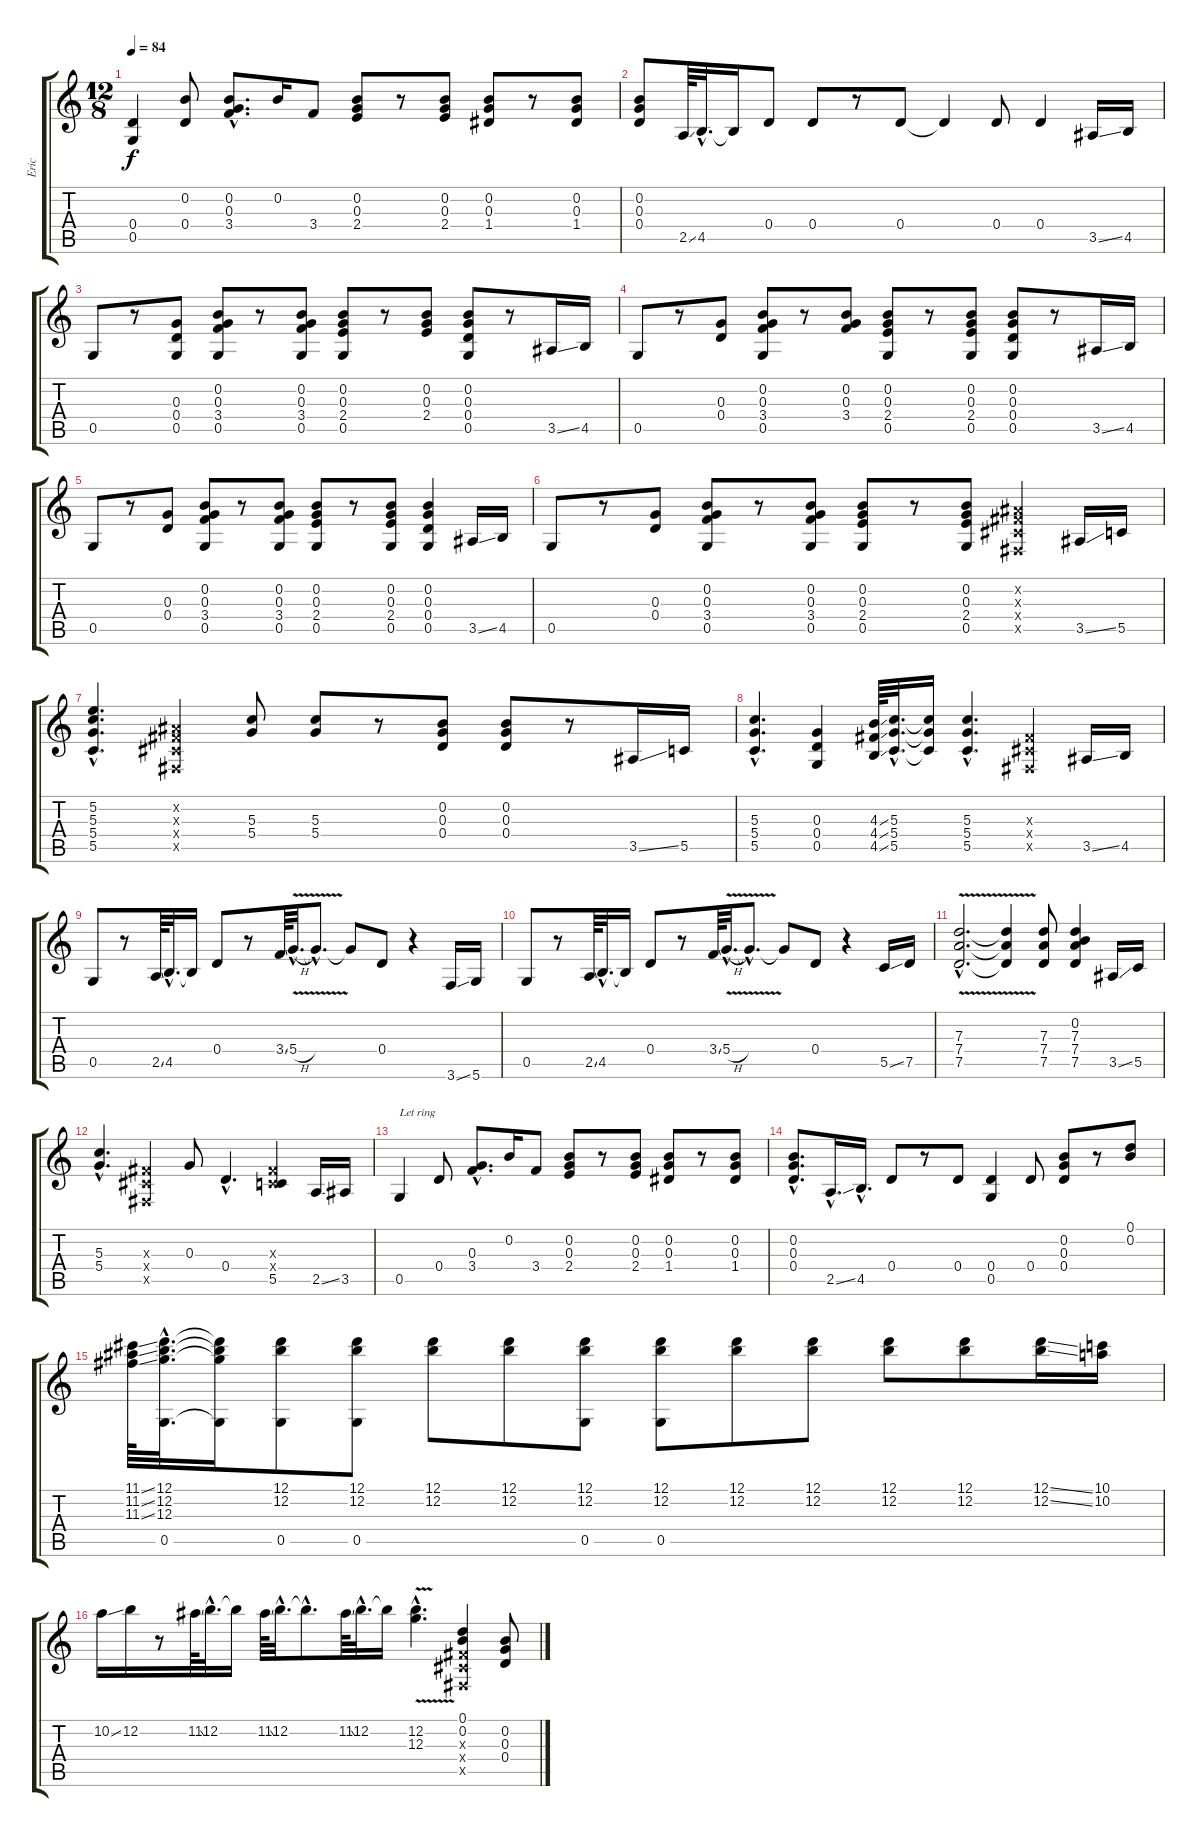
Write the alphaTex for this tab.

\track ("Eric" "Eric") {instrument acousticguitarsteel}
\staff {score tabs}
\tuning (D4 B3 G3 D3 G2 D2) {hide}
\ts (12 8)
\tempo 84
\clef g2
\ks c
(0.4 0.5).4{dy f} (0.2 0.4).8 (0.2{hac} 0.3{hac} 3.4{hac}).8{d} 0.2.16 3.4.8 (0.2 0.3 2.4).8 r.8 (0.2 0.3 2.4).8 (0.2 0.3 1.4).8 r.8 (0.2 0.3 1.4).8 |
(0.2 0.3 0.4).8 2.5{ss}.64 4.5{hac}.32{d} 4.5{t}.16 0.4.8 0.4.8 r.8 0.4.8 0.4{t}.4 0.4.8 0.4.4 3.5{ss}.16 4.5.16 |
0.5.8 r.8 (0.3 0.4 0.5).8 (0.2 0.3 3.4 0.5).8 r.8 (0.2 0.3 3.4 0.5).8 (0.2 0.3 2.4 0.5).8 r.8 (0.2 0.3 2.4).8 (0.2 0.3 0.4 0.5).8 r.8 3.5{ss}.16 4.5.16 |
0.5.8 r.8 (0.3 0.4).8 (0.2 0.3 3.4 0.5).8 r.8 (0.2 0.3 3.4).8 (0.2 0.3 2.4 0.5).8 r.8 (0.2 0.3 2.4 0.5).8 (0.2 0.3 0.4 0.5).8 r.8 3.5{ss}.16 4.5.16 |
0.5.8 r.8 (0.3 0.4).8 (0.2 0.3 3.4 0.5).8 r.8 (0.2 0.3 3.4 0.5).8 (0.2 0.3 2.4 0.5).8 r.8 (0.2 0.3 2.4 0.5).8 (0.2 0.3 0.4 0.5).4 3.5{ss}.16 4.5.16 |
0.5.8 r.8 (0.3 0.4).8 (0.2 0.3 3.4 0.5).8 r.8 (0.2 0.3 3.4 0.5).8 (0.2 0.3 2.4 0.5).8 r.8 (0.2 0.3 2.4 0.5).8 (-1.2{x} -1.3{x} -1.4{x} -1.5{x}).4 3.5{ss}.16 5.5.16 |
(5.2{hac} 5.3{hac} 5.4{hac} 5.5{hac}).4{d} (-1.2{x} -1.3{x} -1.4{x} -1.5{x}).4 (5.3 5.4).8 (5.3 5.4).8 r.8 (0.2 0.3 0.4).8 (0.2 0.3 0.4).8 r.8 3.5{ss}.16 5.5.16 |
(5.3{hac} 5.4{hac} 5.5{hac}).4{d} (0.3 0.4 0.5).4 (4.3{ss} 4.4{ss} 4.5{ss}).64 (5.3{hac} 5.4{hac} 5.5{hac}).32{d} (5.3{t} 5.4{t} 5.5{t}).16 (5.3{hac} 5.4{hac} 5.5{hac}).4{d} (-1.3{x} -1.4{x} -1.5{x}).4 3.5{ss}.16 4.5.16 |
0.5.8 r.8 2.5{ss}.64 4.5{hac}.32{d} 4.5{t}.16 0.4.8 r.8 3.4{ss}.64 5.4{v h hac}.32{d} 5.4{hac t}.8{d} 5.4{t}.8 0.4.8 r.4 3.6{ss}.16 5.6.16 |
0.5.8 r.8 2.5{ss}.64 4.5{hac}.32{d} 4.5{t}.16 0.4.8 r.8 3.4{ss}.64 5.4{v h hac}.32{d} 5.4{hac t}.8{d} 5.4{t}.8 0.4.8 r.4 5.5{ss}.16 7.5.16 |
(7.3{v hac} 7.4{v hac} 7.5{v hac}).2{d} (7.3{t} 7.4{t} 7.5{t}).4 (7.3 7.4 7.5).8 (0.2 7.3 7.4 7.5).4 3.5{ss}.16 5.5.16 |
(5.3{hac} 5.4{hac}).4{d} (-1.3{x} -1.4{x} -1.5{x}).4 0.3.8 0.4{hac}.4{d} (-1.3{x} -1.4{x} 5.5).4 2.5{ss}.16 3.5.16 |
0.5.4{txt "Let ring"} 0.4.8 (0.3{hac} 3.4{hac}).8{d} 0.2.16 3.4.8 (0.2 0.3 2.4).8 r.8 (0.2 0.3 2.4).8 (0.2 0.3 1.4).8 r.8 (0.2 0.3 1.4).8 |
(0.2{hac} 0.3{hac} 0.4{hac}).8{d} 2.5{ss hac}.16{d} 4.5{hac}.16{d} 0.4.8 r.8 0.4.8 (0.4 0.5).4 0.4.8 (0.2 0.3 0.4).8 r.8 (0.1 0.2).8 |
(11.1{ss} 11.2{ss} 11.3{ss}).64 (12.1{hac} 12.2{hac} 12.3{hac} 0.5{hac}).32{d} (12.1{t} 12.2{t} 12.3{t} 0.5{t}).16 (12.1 12.2 0.5).8 (12.1 12.2 0.5).8 (12.1 12.2).8 (12.1 12.2).8 (12.1 12.2 0.5).8 (12.1 12.2 0.5).8 (12.1 12.2).8 (12.1 12.2).8 (12.1 12.2).8 (12.1 12.2).8 (12.1{ss} 12.2{ss}).16 (10.1 10.2).16 |
10.2{ss}.16 12.2.16 r.8 11.2{ss}.64 12.2{hac}.32{d} 12.2{t}.16 11.2{ss}.64 12.2{hac}.32{d} 12.2{hac t}.8{d} 11.2{ss}.64 12.2{hac}.32{d} 12.2{t}.16 (12.2{v hac} 12.3{v hac}).4{d} (0.1 0.2 -1.3{x} -1.4{x} -1.5{x}).4 (0.2 0.3 0.4).8
